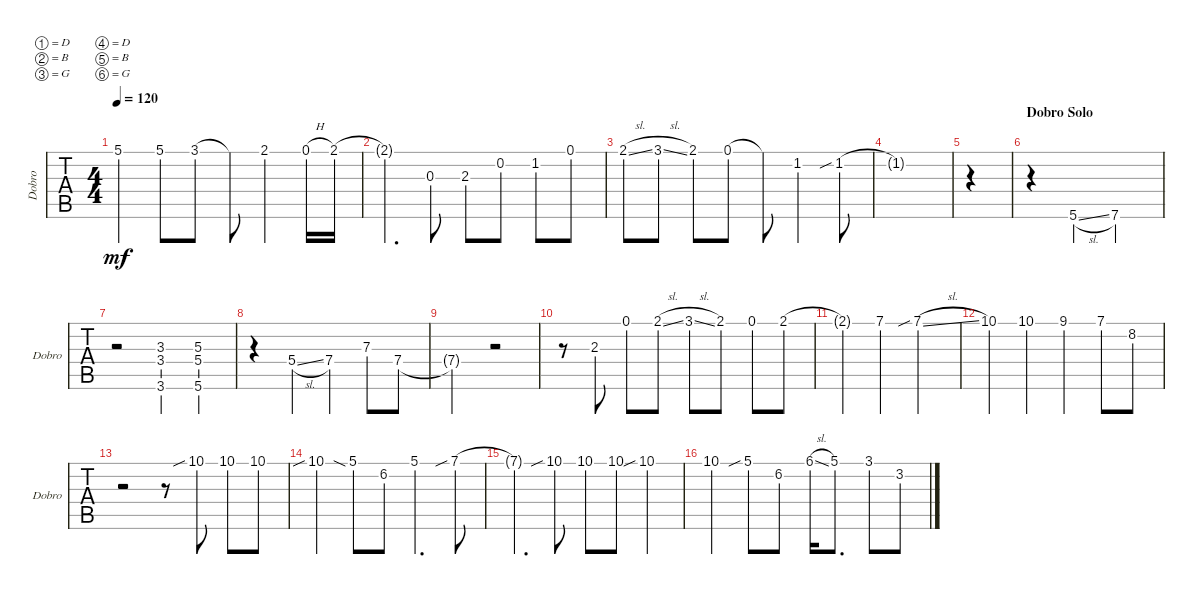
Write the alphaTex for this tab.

\defaultSystemsLayout 4
\bracketExtendMode groupsimilarinstruments
\singleTrackTrackNamePolicy allsystems
\multiTrackTrackNamePolicy allsystems
\otherSystemsTrackNameOrientation horizontal
\track ("Dobro" "Dobro") {instrument acousticguitarsteel}
\staff {tabs}
\tuning (D4 B3 G3 D3 B2 G2)
\ts (4 4)
\tempo 120
\clef g2
\ks c
5.1.4{dy mf} 5.1.8 3.1.8 3.1{t}.8 2.1.4 0.1{h}.16 2.1.16 |
2.1{t}.4{d} 0.3.8 2.3.8 0.2.8 1.2.8 0.1.8 |
2.1{sl}.8 3.1{sl}.8 2.1.8 0.1.8 0.1{t}.8 1.2.4 1.2{sib}.8 |
1.2{t}.1 |
|
\section ("" "Dobro Solo")
r.4 5.6{sl}.4 7.6.2 |
r.2 (3.6 3.4 3.3).4 (5.3 5.4 5.6).4 |
r.4 5.4{sl}.4 7.4.4 7.3.8 7.4.8 |
7.4{t}.2 r.2 |
r.8 2.3.8 0.1.8 2.1{sl}.8 3.1{sl}.8 2.1.8 0.1.8 2.1.8 |
2.1{t}.4 7.1.4 7.1{sib sl}.2 |
10.1.4 10.1.4 9.1.4 7.1.8 8.2.8 |
r.2 r.8 10.1{sib}.8 10.1.8 10.1.8 |
10.1{sib}.4 5.1{sia}.8 6.2.8 5.1.4{d} 7.1{sib}.8 |
7.1{t}.4{d} 10.1{sib}.8 10.1.8 10.1.8 10.1{sib}.4 |
10.1.4 5.1{sib}.8 6.2.8 6.1{sl}.16 5.1.8{d} 3.1.8 3.2.8
